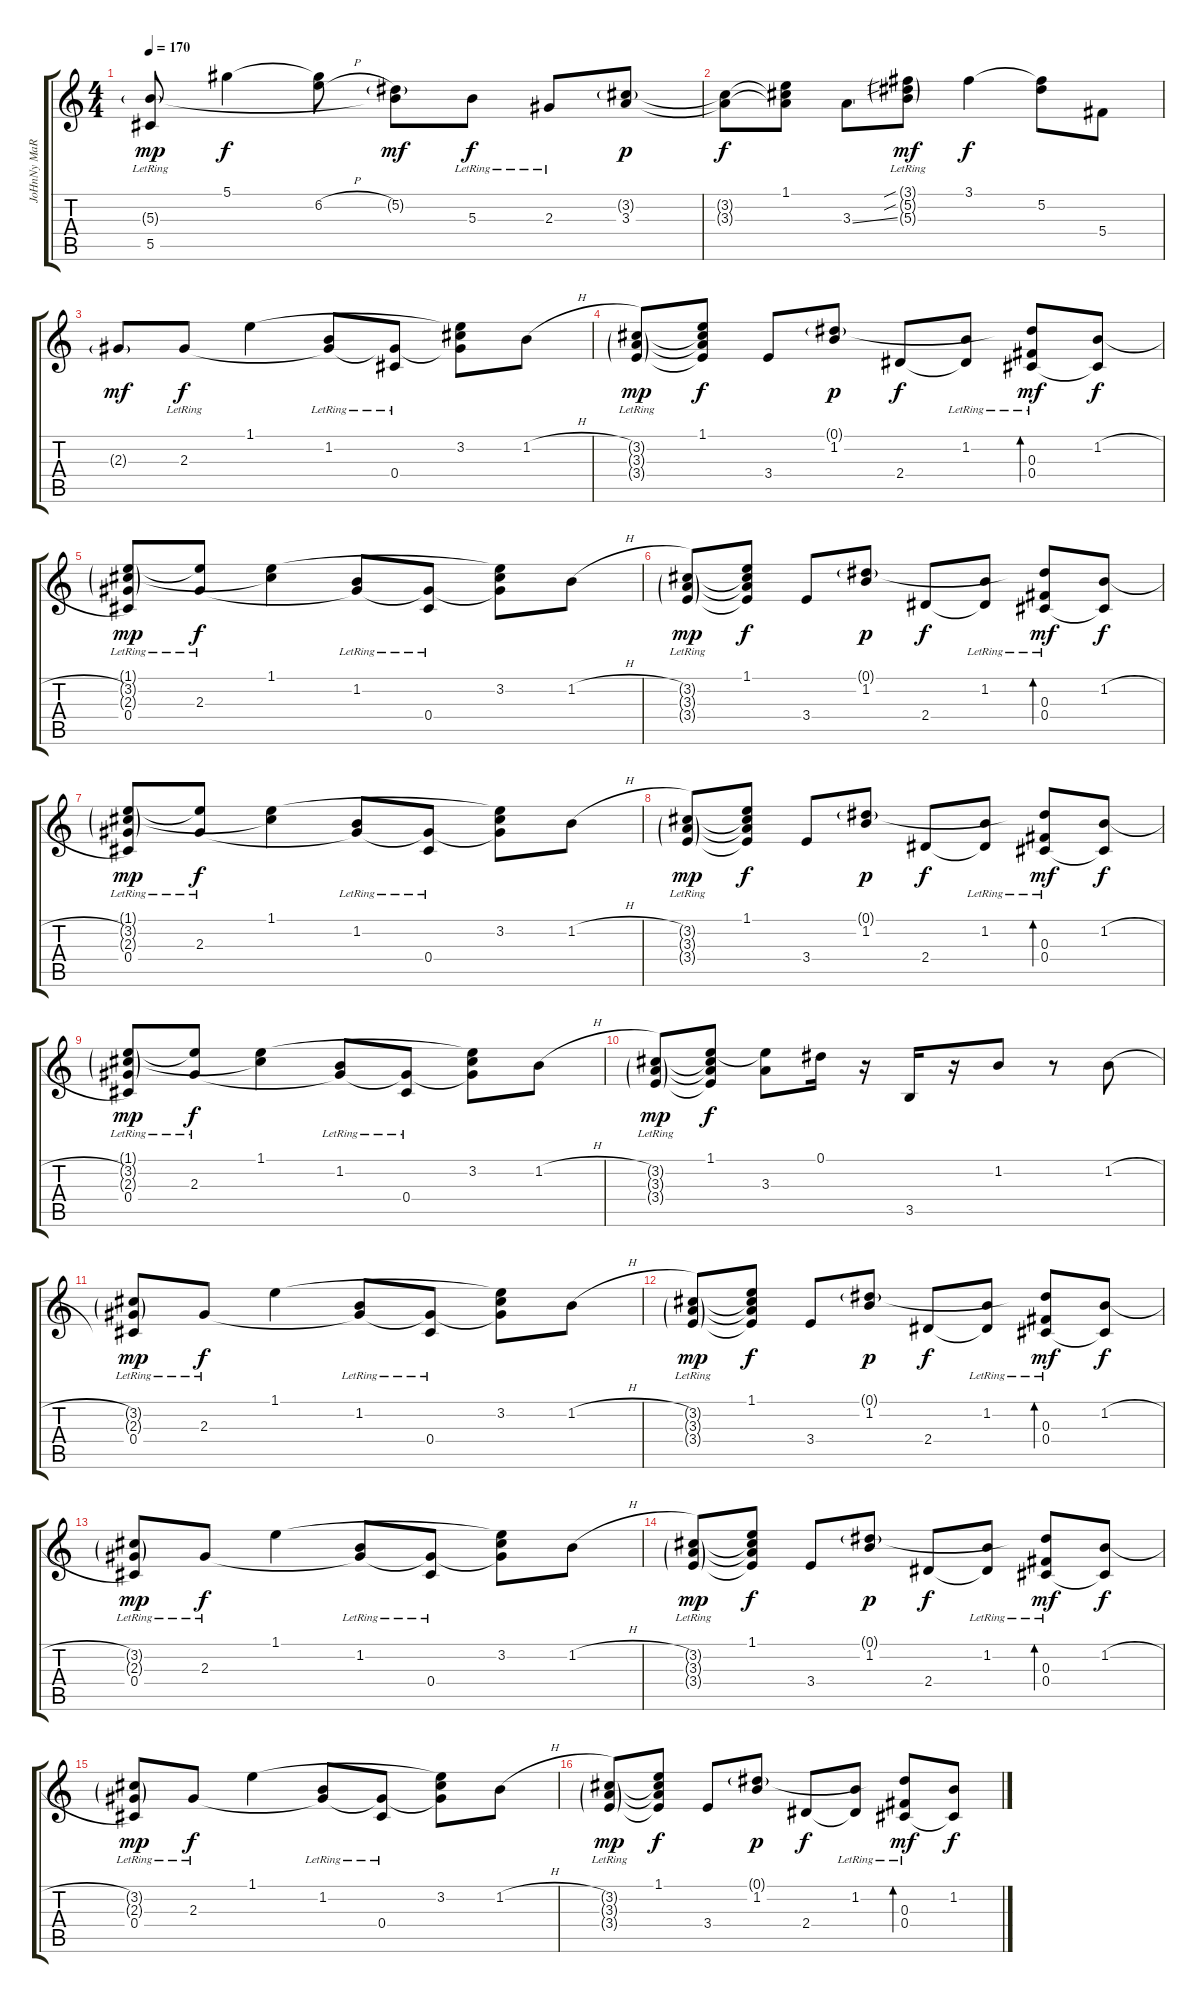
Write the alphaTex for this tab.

\track ("JoHnNy MaRR" "JoHnNy MaR") {instrument electricguitarclean}
\staff {score tabs}
\tuning (Eb4 Bb3 Gb3 Db3 Ab2 Eb2) {hide}
\ts (4 4)
\tempo 170
\clef g2
\ks c
(5.3{g} 5.5{lr}).8{dy mp} 5.1.4{dy f} (5.1{t} 6.2{h}).8 (5.2{g} 5.3{t}).8{dy mf} 5.3{lr}.8{dy f} 2.3{lr}.8 (3.2{g} 3.3).8{dy p} |
(3.2{t} 3.3{t}).8{dy f} (1.1 3.2{t} 3.3{t}).8 3.3{ss}.8 (3.1{sib g} 5.2{sib g lr} 5.3{g lr}).8{dy mf} 3.1.4{dy f} (3.1{t} 5.2).8 5.4.8 |
2.3{g}.8{dy mf} 2.3{lr}.8{dy f} 1.1.4 (1.2{lr} 2.3{t}).8 (2.3{t} 0.4{lr}).8 (1.1{t} 3.2 2.3{t}).8 1.2{h}.8 |
(3.2{g} 3.3{g} 3.4{g lr}).8{dy mp} (1.1 3.2{t} 3.3{t} 3.4{t}).8{dy f} 3.4.8 (0.1{g} 1.2).8{dy p} 2.4.8{dy f} (1.2{lr} 2.4{t}).8 (0.1{t} 0.3{lr} 0.4).8{bd 30 dy mf} (1.2{h} 0.4{t}).8{dy f} |
(1.1{g} 3.2{g lr} 2.3{g} 0.4{lr}).8{dy mp} (1.1{t} 2.3{lr}).8{dy f} (1.1 3.2{t}).4 (1.2{lr} 2.3{t}).8 (2.3{t} 0.4{lr}).8 (1.1{t} 3.2 2.3{t}).8 1.2{h}.8 |
(3.2{g} 3.3{g} 3.4{g lr}).8{dy mp} (1.1 3.2{t} 3.3{t} 3.4{t}).8{dy f} 3.4.8 (0.1{g} 1.2).8{dy p} 2.4.8{dy f} (1.2{lr} 2.4{t}).8 (0.1{t} 0.3{lr} 0.4).8{bd 30 dy mf} (1.2{h} 0.4{t}).8{dy f} |
(1.1{g} 3.2{g lr} 2.3{g} 0.4{lr}).8{dy mp} (1.1{t} 2.3{lr}).8{dy f} (1.1 3.2{t}).4 (1.2{lr} 2.3{t}).8 (2.3{t} 0.4{lr}).8 (1.1{t} 3.2 2.3{t}).8 1.2{h}.8 |
(3.2{g} 3.3{g} 3.4{g lr}).8{dy mp} (1.1 3.2{t} 3.3{t} 3.4{t}).8{dy f} 3.4.8 (0.1{g} 1.2).8{dy p} 2.4.8{dy f} (1.2{lr} 2.4{t}).8 (0.1{t} 0.3{lr} 0.4).8{bd 30 dy mf} (1.2{h} 0.4{t}).8{dy f} |
(1.1{g} 3.2{g lr} 2.3{g} 0.4{lr}).8{dy mp} (1.1{t} 2.3{lr}).8{dy f} (1.1 3.2{t}).4 (1.2{lr} 2.3{t}).8 (2.3{t} 0.4{lr}).8 (1.1{t} 3.2 2.3{t}).8 1.2{h}.8 |
(3.2{g} 3.3{g} 3.4{g lr}).8{dy mp} (1.1 3.2{t} 3.3{t} 3.4{t}).8{dy f} (1.1{t} 3.3).8 0.1.16 r.16 3.5.16 r.16 1.2.8 r.8 1.2{h}.8 |
(3.2{g lr} 2.3{g} 0.4{lr}).8{dy mp} 2.3{lr}.8{dy f} 1.1.4 (1.2{lr} 2.3{t}).8 (2.3{t} 0.4{lr}).8 (1.1{t} 3.2 2.3{t}).8 1.2{h}.8 |
(3.2{g} 3.3{g} 3.4{g lr}).8{dy mp} (1.1 3.2{t} 3.3{t} 3.4{t}).8{dy f} 3.4.8 (0.1{g} 1.2).8{dy p} 2.4.8{dy f} (1.2{lr} 2.4{t}).8 (0.1{t} 0.3{lr} 0.4).8{bd 30 dy mf} (1.2{h} 0.4{t}).8{dy f} |
(3.2{g lr} 2.3{g} 0.4{lr}).8{dy mp} 2.3{lr}.8{dy f} 1.1.4 (1.2{lr} 2.3{t}).8 (2.3{t} 0.4{lr}).8 (1.1{t} 3.2 2.3{t}).8 1.2{h}.8 |
(3.2{g} 3.3{g} 3.4{g lr}).8{dy mp} (1.1 3.2{t} 3.3{t} 3.4{t}).8{dy f} 3.4.8 (0.1{g} 1.2).8{dy p} 2.4.8{dy f} (1.2{lr} 2.4{t}).8 (0.1{t} 0.3{lr} 0.4).8{bd 30 dy mf} (1.2{h} 0.4{t}).8{dy f} |
(3.2{g lr} 2.3{g} 0.4{lr}).8{dy mp} 2.3{lr}.8{dy f} 1.1.4 (1.2{lr} 2.3{t}).8 (2.3{t} 0.4{lr}).8 (1.1{t} 3.2 2.3{t}).8 1.2{h}.8 |
(3.2{g} 3.3{g} 3.4{g lr}).8{dy mp} (1.1 3.2{t} 3.3{t} 3.4{t}).8{dy f} 3.4.8 (0.1{g} 1.2).8{dy p} 2.4.8{dy f} (1.2{lr} 2.4{t}).8 (0.1{t} 0.3{lr} 0.4).8{bd 30 dy mf} (1.2{h} 0.4{t}).8{dy f}
